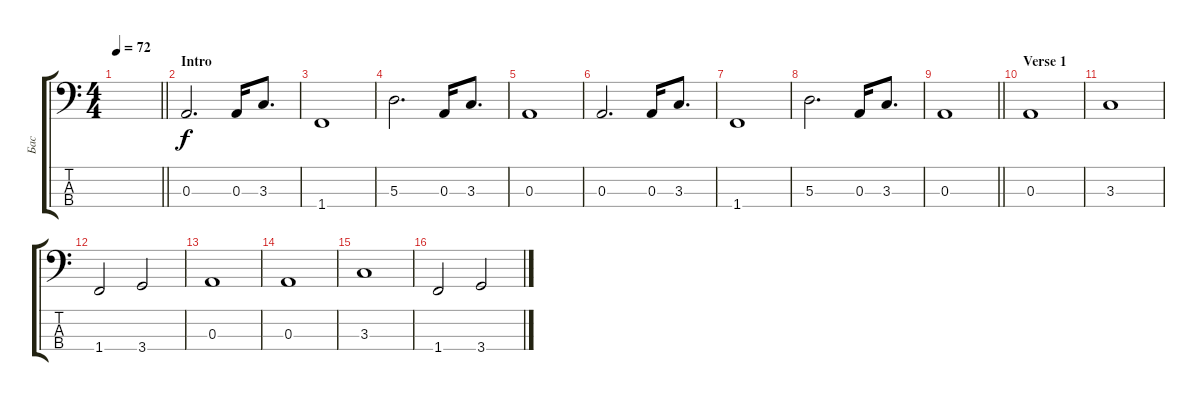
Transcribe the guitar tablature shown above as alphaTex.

\track ("Бас" "Бас") {instrument electricbassfinger}
\staff {score tabs}
\tuning (G2 D2 A1 E1) {hide}
\ts (4 4)
\tempo 72
\clef f4
\barLineRight lightlight
\ks c
|
\section ("" "Intro")
0.3.2{d} 0.3.16 3.3.8{d} |
1.4.1 |
5.3.2{d} 0.3.16 3.3.8{d} |
0.3.1 |
0.3.2{d} 0.3.16 3.3.8{d} |
1.4.1 |
5.3.2{d} 0.3.16 3.3.8{d} |
\barLineRight lightlight
0.3.1 |
\section ("" "Verse 1")
0.3.1 |
3.3.1 |
1.4.2 3.4.2 |
0.3.1 |
0.3.1 |
3.3.1 |
1.4.2 3.4.2
